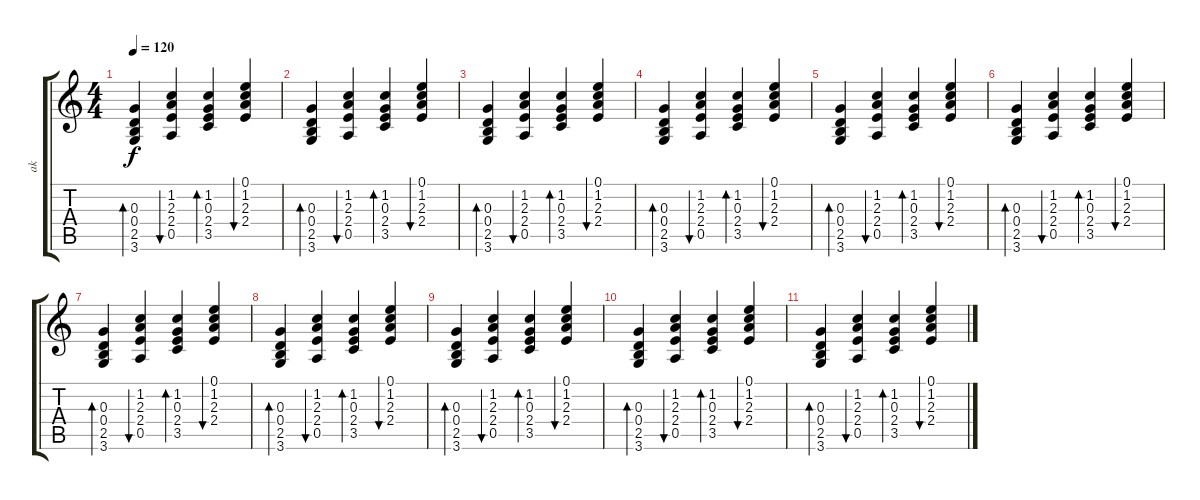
\track ("ak" "ak") {instrument acousticguitarnylon}
\staff {score tabs}
\tuning (E4 B3 G3 D3 A2 E2) {hide}
\ts (4 4)
\tempo 120
\clef g2
\ks c
(0.3 0.4 2.5 3.6).4{bd 60 dy f} (1.2 2.3 2.4 0.5).4{bu 60} (1.2 0.3 2.4 3.5).4{bd 60} (0.1 1.2 2.3 2.4).4{bu 60} |
(0.3 0.4 2.5 3.6).4{bd 60} (1.2 2.3 2.4 0.5).4{bu 60} (1.2 0.3 2.4 3.5).4{bd 60} (0.1 1.2 2.3 2.4).4{bu 60} |
(0.3 0.4 2.5 3.6).4{bd 60} (1.2 2.3 2.4 0.5).4{bu 60} (1.2 0.3 2.4 3.5).4{bd 60} (0.1 1.2 2.3 2.4).4{bu 60} |
(0.3 0.4 2.5 3.6).4{bd 60} (1.2 2.3 2.4 0.5).4{bu 60} (1.2 0.3 2.4 3.5).4{bd 60} (0.1 1.2 2.3 2.4).4{bu 60} |
(0.3 0.4 2.5 3.6).4{bd 60} (1.2 2.3 2.4 0.5).4{bu 60} (1.2 0.3 2.4 3.5).4{bd 60} (0.1 1.2 2.3 2.4).4{bu 60} |
(0.3 0.4 2.5 3.6).4{bd 60 volume 12} (1.2 2.3 2.4 0.5).4{bu 60} (1.2 0.3 2.4 3.5).4{bd 60} (0.1 1.2 2.3 2.4).4{bu 60} |
(0.3 0.4 2.5 3.6).4{bd 60} (1.2 2.3 2.4 0.5).4{bu 60} (1.2 0.3 2.4 3.5).4{bd 60} (0.1 1.2 2.3 2.4).4{bu 60} |
(0.3 0.4 2.5 3.6).4{bd 60 volume 4} (1.2 2.3 2.4 0.5).4{bu 60} (1.2 0.3 2.4 3.5).4{bd 60} (0.1 1.2 2.3 2.4).4{bu 60} |
(0.3 0.4 2.5 3.6).4{bd 60} (1.2 2.3 2.4 0.5).4{bu 60} (1.2 0.3 2.4 3.5).4{bd 60} (0.1 1.2 2.3 2.4).4{bu 60 volume 0} |
(0.3 0.4 2.5 3.6).4{bd 60} (1.2 2.3 2.4 0.5).4{bu 60} (1.2 0.3 2.4 3.5).4{bd 60} (0.1 1.2 2.3 2.4).4{bu 60} |
(0.3 0.4 2.5 3.6).4{bd 60} (1.2 2.3 2.4 0.5).4{bu 60} (1.2 0.3 2.4 3.5).4{bd 60} (0.1 1.2 2.3 2.4).4{bu 60}
